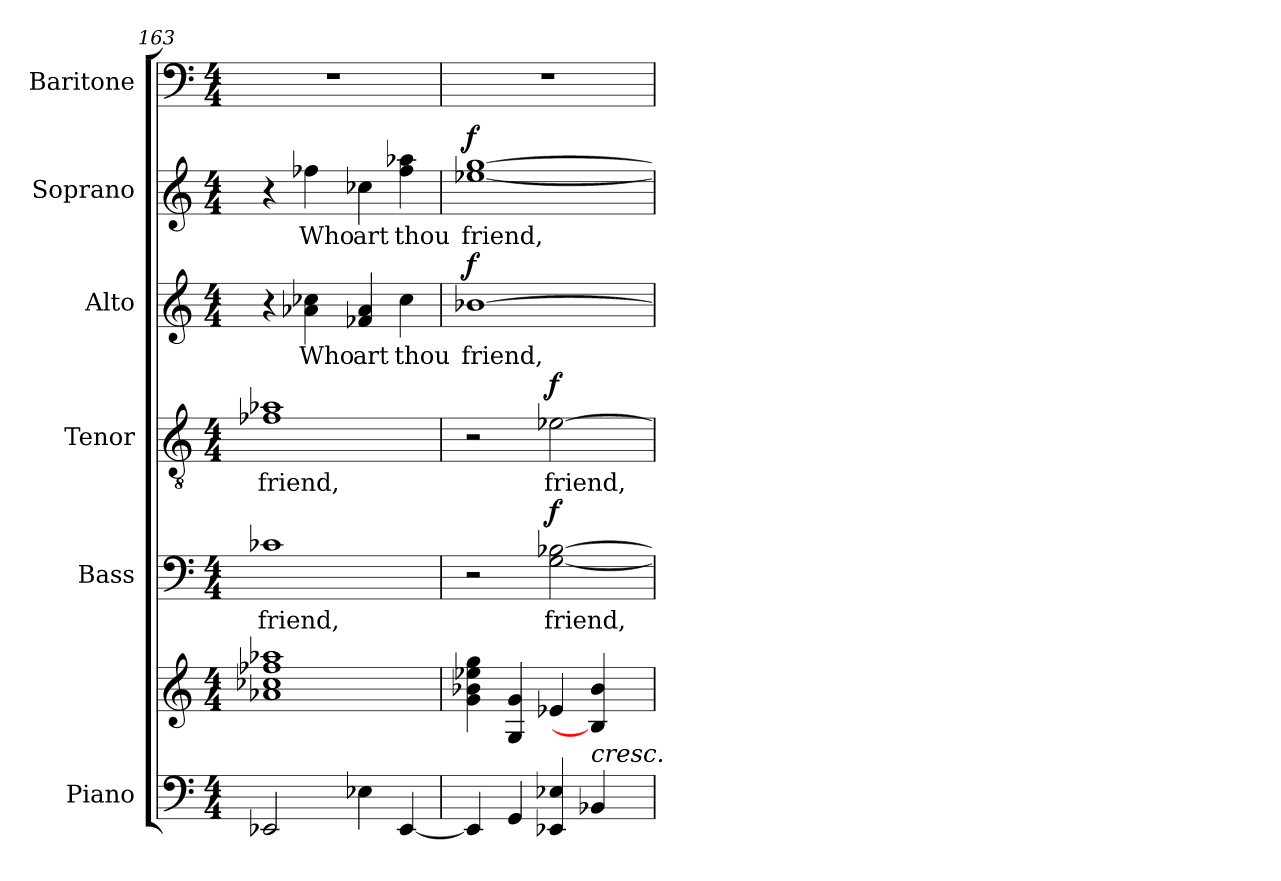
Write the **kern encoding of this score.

**kern	**kern	**kern	**text	**dynam	**kern	**text	**dynam	**kern	**text	**dynam	**kern	**text	**dynam	**kern
*part6	*part6	*part5	*part5	*part5	*part4	*part4	*part4	*part3	*part3	*part3	*part2	*part2	*part2	*part1
*staff7	*staff6	*staff5	*staff5	*staff5	*staff4	*staff4	*staff4	*staff3	*staff3	*staff3	*staff2	*staff2	*staff2	*staff1
*I"Piano	*	*I"Bass	*	*	*I"Tenor	*	*	*I"Alto	*	*	*I"Soprano	*	*	*I"Baritone
*	*	*I'B	*	*	*I'T	*	*	*I'A	*	*	*I'S	*	*	*
*clefF4	*clefG2	*clefF4	*	*	*clefGv2	*	*	*clefG2	*	*	*clefG2	*	*	*clefF4
*k[]	*k[]	*k[]	*	*	*k[]	*	*	*k[]	*	*	*k[]	*	*	*k[]
*M4/4	*M4/4	*M4/4	*	*	*M4/4	*	*	*M4/4	*	*	*M4/4	*	*	*M4/4
=163	=163	=163	=163	=163	=163	=163	=163	=163	=163	=163	=163	=163	=163	=163
!	!	!	!LO:LY:b	!	!	!LO:LY:b	!	!	!	!	!	!	!	!
2EE-X/	1a-X 1cc-X 1ff-X 1aa-X	1c-X	friend,	.	1f-X 1a-X	friend,	.	4r	.	.	4r	.	.	1r
!	!	!	!	!	!	!	!	!	!LO:LY:b	!	!	!LO:LY:b	!	!
.	.	.	.	.	.	.	.	4a-X\ 4cc-X\	Who	.	4ff-X\	Who	.	.
!	!	!	!	!	!	!	!	!	!LO:LY:b	!	!	!LO:LY:b	!	!
4E-X\	.	.	.	.	.	.	.	4f-X/ 4a-i/	art	.	4cc-X\	art	.	.
!	!	!	!	!	!	!	!	!	!LO:LY:b	!	!	!LO:LY:b	!	!
[4EE-/	.	.	.	.	.	.	.	4cc-i\	thou	.	4ff-\ 4aa-X\	thou	.	.
=164	=164	=164	=164	=164	=164	=164	=164	=164	=164	=164	=164	=164	=164	=164
!	!	!	!	!	!	!	!	!	!LO:LY:b	!LO:DY:b	!	!LO:LY:b	!LO:DY:b	!
4EE-/]	4g\ 4b-X\ 4ee-X\ 4gg\	2r	.	.	2r	.	.	[1b-X	friend,	f	[1ee-X [1gg	friend,	f	1r
4GG/	4G/ 4g/	.	.	.	.	.	.	.	.	.	.	.	.	.
!	!	!	!LO:LY:b	!LO:DY:b	!	!LO:LY:b	!LO:DY:b	!	!	!	!	!	!	!
4EE-X/ 4E-X/	4e-X/	[2G\ [2B-X\	friend,	f	[2e-X\	friend,	f	.	.	.	.	.	.	.
!LO:TX:a:i:t=cresc.	!	!	!	!	!	!	!	!	!	!	!	!	!	!
4BB-X/	4B-/] 4b-i/	.	.	.	.	.	.	.	.	.	.	.	.	.
=	=	=	=	=	=	=	=	=	=	=	=	=	=	=
*-	*-	*-	*-	*-	*-	*-	*-	*-	*-	*-	*-	*-	*-	*-
